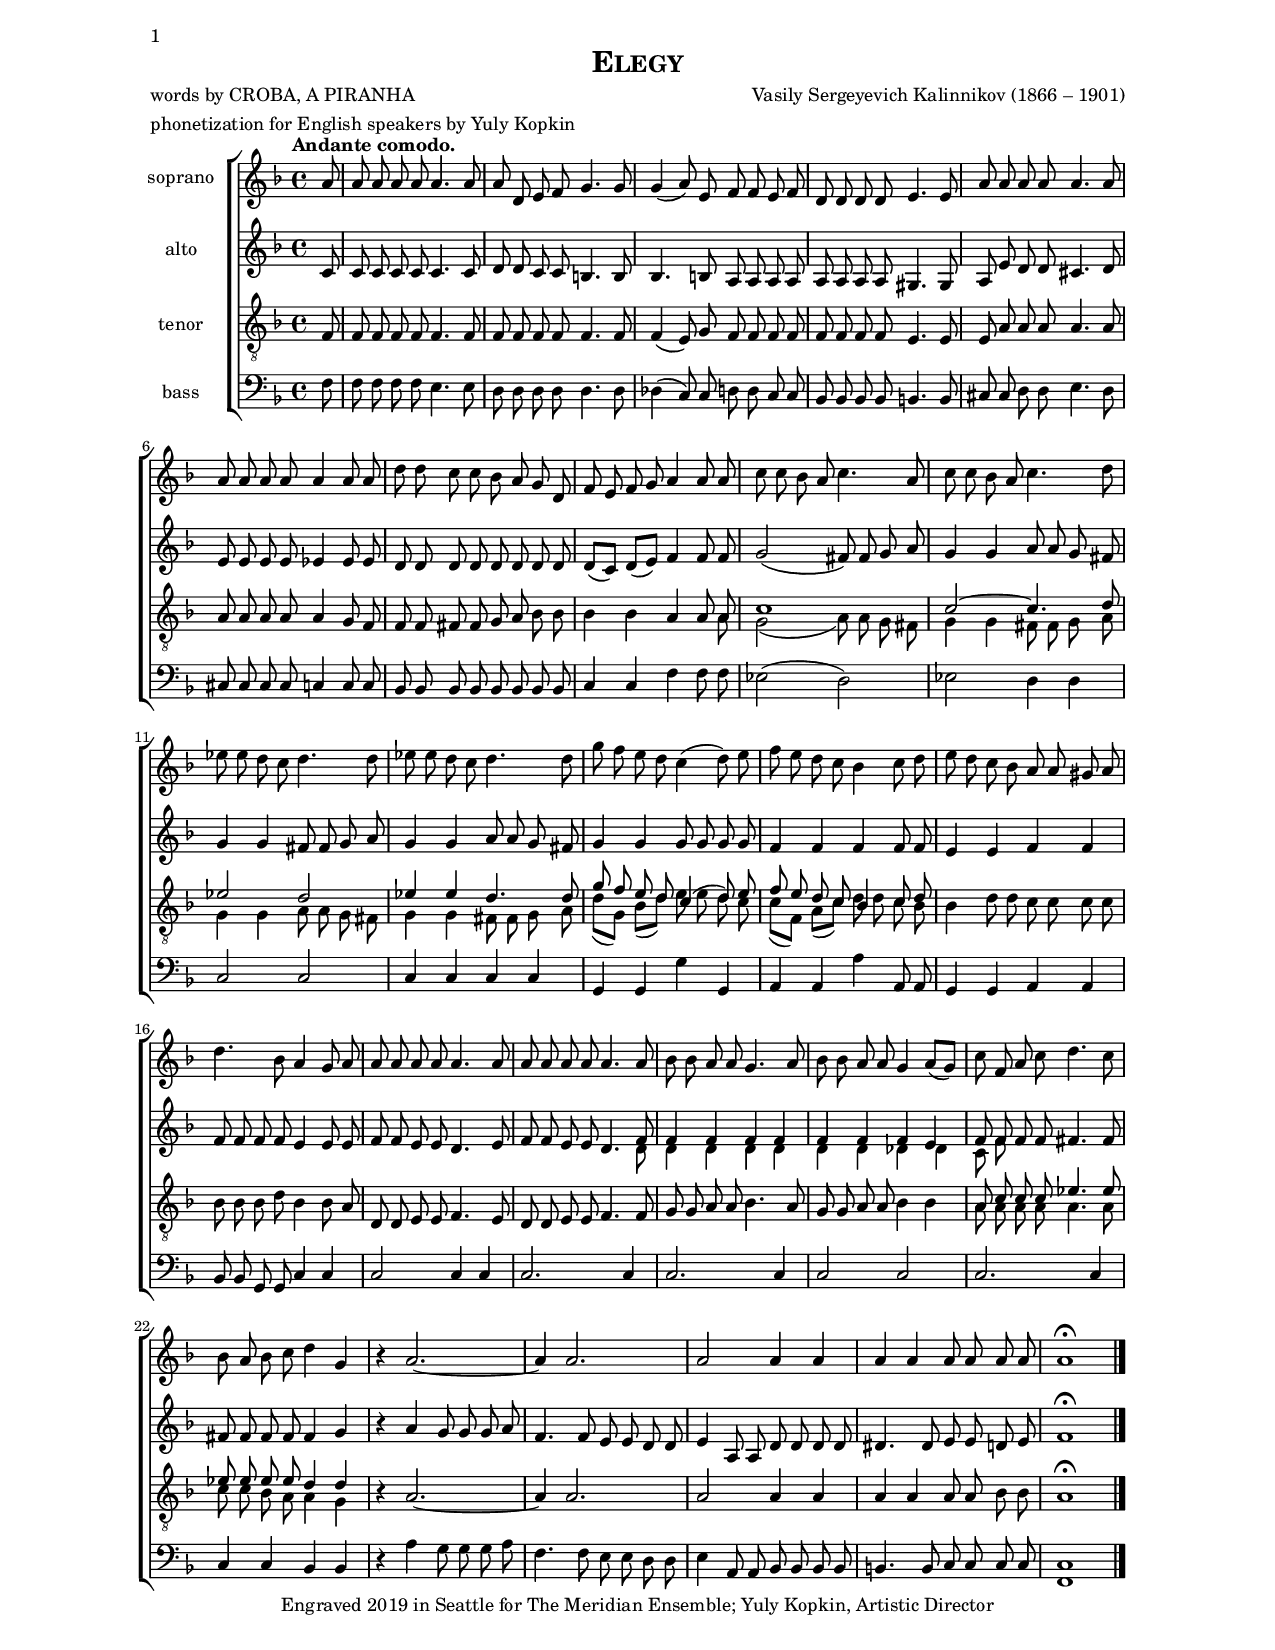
\version "2.18.2"
#(ly:set-option 'point-and-click #f)

\version "2.18.2"

wx =	%	7 syllables
\lyricmode{
vi -- gnes, vi -- gnes, vi -- gno -- let, 
}

wy =	%	2 syllables
\lyricmode{
Mar -- got,
}

wz =	%	2 syllables
\lyricmode{
bien -- tot.
}


wa = 	%	8 syllables
\lyricmode{
Mar -- got, la -- bou -- rez les vi -- gnes, 
}

wb = 	%	8 syllables
\lyricmode{
En re -- ve -- nant de Lor -- rai -- ne, 
}

wc =	%	8 syllables
\lyricmode{
Ren -- con -- trai trois ca -- pi -- tai -- nes,
}

wd = 	%	8 syllables
\lyricmode{
Ils m'ont ap -- pe  -- le vi -- lai -- ne,
}

we = 	%	8 syllables
\lyricmode{
Je ne suis pas si vi -- lai -- ne
}

wf =	%	8 syllables
\lyricmode{
Puis -- que le fils du roi m'ai -- me,
}

wg =	%	8 syllables
\lyricmode{
Il m'a don -- ne pour e -- tren -- ne,
}

wh =	%	8 syllables
\lyricmode{
Un bou -- quet de Mar -- jo -- lai -- ne,
}

wi =	%	8 syllables
\lyricmode{
S'il fleu -- rit, je ser -- ais rei -- ne,
}

wj =	%	8 syllables
\lyricmode{
S'il y meurt, je perds ma pei -- ne,
}

refrain = {\wa \wx \wa \wz}

wordsall = 
{
	%{music A%} \refrain
	%{music B%} \tag #'deleteone {\wb \wy} \wb \wy \tag #'deletetwo {\wc} \tag #'deletethree {\wx \wa \wz}

	%{music A%} \refrain
	%{music A%} \wd \wx \wd \wz
	%{music B%} \tag #'deleteone {\we \wy} \we \wy \tag #'deletetwo {\wf} \tag #'deletethree {\wx \wa \wz}

	%{music A%} \refrain
	%{music A%} \wg \wx \wg \wz
	%{music B%} \tag #'deleteone {\wh \wy} \wh \wy \tag #'deletetwo {\wi} \tag #'deletethree {\wx \wj \wz}

	%{music A%} \refrain
}


sopranowordsall = \removeWithTag #'deleteone \wordsall
altowordsall = \removeWithTag #'deleteone \wordsall
tenorwordsall = \removeWithTag #'deletetwo \wordsall
basswordsall = \removeWithTag #'deletethree {\removeWithTag #'deletetwo \wordsall}




breakMask = {
	\mark \markup{\box "1 (A)"}	%{music A%} \repeat unfold 14 { s1 } \bar "||" \break
	\mark \markup{\box "2 (B)"}	%{music B%} \repeat unfold 26 { s1 } \bar "||" \break

	\mark \markup{\box "3 (A)"}	%{music A%} \repeat unfold 14 { s1 } \bar "||" \break
	\mark \markup{\box "4 (A)"}	%{music A%} \repeat unfold 14 { s1 } \bar "||" \break
	\mark \markup{\box "5 (B)"}	%{music B%} \repeat unfold 26 { s1 } \bar "||" \break

	\mark \markup{\box "6 (A)"}	%{music A%} \repeat unfold 14 { s1 } \bar "||" \break
	\mark \markup{\box "7 (A)"}	%{music A%} \repeat unfold 14 { s1 } \bar "||" \break
	\mark \markup{\box "8 (B)"}	%{music B%} \repeat unfold 26 { s1 } \bar "||" \break

	\mark \markup{\box "9 (A)"}	%{music A%} \repeat unfold 14 { s1 } 
	\bar "|."
}






timeandkey = 
{
	\key f \major 
	\time 4/4 
}


sopranonotesall =  
    \relative c'' {
        \tempo "Andante comodo."
        \autoBeamOff
        \partial 8                 a8 
        | \barNumberCheck #01      a a a a a4. a8 
        | \barNumberCheck #02      a d, e f g4. g8
        | \barNumberCheck #03      g4( a8) e f f e f
        | \barNumberCheck #04      d d d d e4. e8 
        | \barNumberCheck #05      a8 a8 a8 a8 a4. a8
        | \barNumberCheck #06      a a a a a4 a8 a 
        | \barNumberCheck #07      d d c c bes a g d 
        | \barNumberCheck #08      f e f g a4 a8 a8
        | \barNumberCheck #09      c8 c bes a c4. a8
        | \barNumberCheck #10      c c bes a c4. d8
        | \barNumberCheck #11      ees ees d c d4. d8 
        | \barNumberCheck #12      ees ees d c d4. d8 
        | \barNumberCheck #13      g f e d c4( d8) e
        | \barNumberCheck #14      f e d c bes4 c8 d
        | \barNumberCheck #15      e d c bes a a gis a
        | \barNumberCheck #16      d4. bes8 a4 g8 a
        | \barNumberCheck #17      a a a a a4. a8
        | \barNumberCheck #18      a a a a a4. a8
        | \barNumberCheck #19      bes bes a a g4. a8
        | \barNumberCheck #20      bes bes a a g4 a8[( g)]
        | \barNumberCheck #21      c f, a c d4. c8
        | \barNumberCheck #22      bes a bes c d4 g,4
        | \barNumberCheck #23      r4 a2.~
        | \barNumberCheck #24      a4 a2. 
        | \barNumberCheck #25      a2 a4 a
        | \barNumberCheck #26      a a a8 a a a
        | \barNumberCheck #27      a1 \fermata
        \bar "|."
    }



altonotesall = 
    \relative c' {
        \tempo "Andante comodo."
        \autoBeamOff
        \partial 8                 c8
        | \barNumberCheck #01      c c c c c4. c8
        | \barNumberCheck #02      d d c c b4. b8
        | \barNumberCheck #03      bes4. b8 a a a a
        | \barNumberCheck #04      a a a a gis4. gis8
        | \barNumberCheck #05      a e' d d cis4. d8
        | \barNumberCheck #06      e e e e ees4 ees8 ees
        | \barNumberCheck #07      d d d d d d d d
        | \barNumberCheck #08      d[( c]) d[( e]) f4 f8 f
        | \barNumberCheck #09      g2( fis8) fis g a
        | \barNumberCheck #10      g4 g a8 a g fis
        | \barNumberCheck #11      g4 g fis8 fis g a
        | \barNumberCheck #12      g4 g a8 a g fis
        | \barNumberCheck #13      g4 g g8 g g g
        | \barNumberCheck #14      f4 f f f8 f
        | \barNumberCheck #15      e4 e f f
        | \barNumberCheck #16      f8 f f f e4 e8 e8
        | \barNumberCheck #17      f8 f e e d4. e8
        | \barNumberCheck #18      f8 f e e d4. << f8 \\ d >>
        | \barNumberCheck #19      << f4 \\ d >> << f \\ d >> << f \\ d >> << f \\ d >>
        | \barNumberCheck #20      << f \\ d >> << f \\ d >> << f \\ des >> << e \\ des >>
        | \barNumberCheck #21      << f8 \\ c >> << f \\ f>> f f fis4. fis8
        | \barNumberCheck #22      fis fis fis fis fis4 g
        | \barNumberCheck #23      r4 a4 g8 g g a
        | \barNumberCheck #24      f4. f8 e e d d 
        | \barNumberCheck #25      e4 a,8 a d d d d
        | \barNumberCheck #26      dis4. dis8 e e d e
        | \barNumberCheck #27      f1 \fermata
        \bar "|."
    }





tenornotesall = 
    \relative c {
        \tempo "Andante comodo."
        \autoBeamOff
        \partial 8                 f8
        | \barNumberCheck #01      f f f f f4. f8
        | \barNumberCheck #02      f f f f f4. f8
        | \barNumberCheck #03      f4( e8) g f f f f 
        | \barNumberCheck #04      f f f f e4. e8
        | \barNumberCheck #05      e a a a a4. a8
        | \barNumberCheck #06      a a a a a4 g8 f
        | \barNumberCheck #07      f f fis fis g a bes bes
        | \barNumberCheck #08      bes4 bes a4 a8 << a \\ a >>
        | \barNumberCheck #09      << c1 \\ {\autoBeamOff g2( a8) a g fis} >>
        | \barNumberCheck #10      << {c'2~ c4. d8} \\ {\autoBeamOff g,4 g fis8 fis g a} >>
        | \barNumberCheck #11      << {ees'2 d} \\ {\autoBeamOff g,4 g a8 a g fis} >>
        <<
            { \autoBeamOff
                | \barNumberCheck #12      ees'4 ees d4. d8
                | \barNumberCheck #13      g8 f e d c4( d8) e
                | \barNumberCheck #14      f e d c bes4 c8 d
            } \\
            { \autoBeamOff
                | \barNumberCheck #12      g,4 g fis8 fis g a
                | \barNumberCheck #13      d[( g,]) bes[( d]) e e d c
                | \barNumberCheck #14      c[( f,]) a[( c]) d d c bes
            }
        >>
        | \barNumberCheck #15      bes4 d8 d c c c c 
        | \barNumberCheck #16      bes bes bes d bes4 bes8 a
        | \barNumberCheck #17      d, d e e f4. e8
        | \barNumberCheck #18      d d e e f4. f8
        | \barNumberCheck #19      g g a a bes4. a8
        | \barNumberCheck #20      g g a a bes4 bes
        <<
            { \autoBeamOff
                | \barNumberCheck #21      a8 c c c ees4. ees8
                | \barNumberCheck #22      ees ees ees ees d4 d
            } \\
            { \autoBeamOff
                | \barNumberCheck #21      a8 a a a a4. a8
                | \barNumberCheck #22      c c bes a a4 g4
            }
        >>    
        | \barNumberCheck #23      r4 a2.~ 
        | \barNumberCheck #24      a4 a2.
        | \barNumberCheck #25      a2 a4 a
        | \barNumberCheck #26      a a a8 a bes bes 
        | \barNumberCheck #27      a1 \fermata
        \bar "|."
    }

bassnotesall = 
    \relative c {
        \tempo "Andante comodo."
        \autoBeamOff
        \partial 8                 f8
        | \barNumberCheck #01      f f f f e4. e8
        | \barNumberCheck #02      d d d d d4. d8
        | \barNumberCheck #03      des4( c8) c d d c c
        | \barNumberCheck #04      bes bes bes bes b4. b8
        | \barNumberCheck #05      cis cis d d e4. d8
        | \barNumberCheck #06      cis cis cis cis c4 c8 c
        | \barNumberCheck #07      bes bes bes bes bes bes bes bes
        | \barNumberCheck #08      c4 c f f8 f
        | \barNumberCheck #09      ees2( d)
        | \barNumberCheck #10      ees d4 d
        | \barNumberCheck #11      c2 c
        | \barNumberCheck #12      c4 c c c 
        | \barNumberCheck #13      g g g' g,
        | \barNumberCheck #14      a a a' a,8 a
        | \barNumberCheck #15      g4 g a a
        | \barNumberCheck #16      bes8 bes g g c4 c
        | \barNumberCheck #17      c2 c4 c
        | \barNumberCheck #18      c2. c4
        | \barNumberCheck #19      c2. c4
        | \barNumberCheck #20      c2 c
        | \barNumberCheck #21      c2. c4
        | \barNumberCheck #22      c c bes bes
        | \barNumberCheck #23      r4 a' g8 g g a
        | \barNumberCheck #24      f4. f8 e e d d 
        | \barNumberCheck #25      e4 a,8 a bes bes bes bes 
        | \barNumberCheck #26      b4. b8 c c c c 
        | \barNumberCheck #27      << c1 \\ f,>> 
        \bar "|."
    }




 
#(set-global-staff-size 16)


\paper
{
	% line-width = 6.5\in
    left-margin = 1\in
    right-margin = 1\in
	
	print-first-page-number = ##t
	#(set-paper-size "letter")
	% ragged-bottom = ##t
	print-all-headers = ##t
	% system-count = #4

	oddHeaderMarkupOld = #oddHeaderMarkup
 	oddHeaderMarkup = #evenHeaderMarkup
	evenHeaderMarkup = #oddHeaderMarkupOld
	scoreTitleMarkup = #bookTitleMarkup 
}


scorecontents = 
{
	\new ChoirStaff
	<<

		\new Staff = soprano
		<<
			\set Staff.instrumentName = "soprano"
			\set Staff.midiInstrument = #"voice oohs"
      			\set Staff.midiMinimumVolume = #0.7
      			\set Staff.midiMaximumVolume = #0.7
			\new Voice = soprano
			<<
				\clef treble
				\timeandkey
				\sopranonotesall
			>>
			%\new Voice = hiddenlayoutvoice	\breakMask
		>>
		%\new Lyrics \lyricsto "soprano" \sopranowordsall

		
		\new Staff = alto
		<<
			\set Staff.instrumentName = "alto"
			\set Staff.midiInstrument = #"voice oohs"
      			\set Staff.midiMinimumVolume = #0.7
      			\set Staff.midiMaximumVolume = #0.7
			\new Voice = alto
			<<
				\clef treble
				\timeandkey
				\altonotesall
			>>
			%\new Voice = hiddenlayoutvoice \breakMask
		>>
		%\new Lyrics \lyricsto "alto" \altowordsall
		

		\new Staff = tenor
		<<
			\set Staff.instrumentName = "tenor"
			\set Staff.midiInstrument = #"voice oohs"
      			\set Staff.midiMinimumVolume = #0.7
      			\set Staff.midiMaximumVolume = #0.7
			\new Voice = tenor
			<<
				\clef "treble_8"
				\timeandkey
				\tenornotesall
			>>
			%\new Voice = hiddenlayoutvoice \breakMask
		>>
		%\new Lyrics \lyricsto "tenor" \tenorwordsall



		\new Staff = bass
		<<
			\set Staff.instrumentName = "bass"
			\set Staff.midiInstrument = #"voice oohs"
      			\set Staff.midiMinimumVolume = #0.7
      			\set Staff.midiMaximumVolume = #0.7
			\new Voice = bass
			<<
				\clef bass
				\timeandkey
				\bassnotesall
			>>
			%\new Voice = hiddenlayoutvoice \breakMask
		>>
		%\new Lyrics \lyricsto "bass" \basswordsall
	>>
}


\book
{
\header
{
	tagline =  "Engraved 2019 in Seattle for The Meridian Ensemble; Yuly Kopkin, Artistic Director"
}

% \markup{Note:}
% \markup{\wordwrap{
% This piece consists of an "A" part (14 measures long) and a "B" part (26 measures long), which are 
% repeated several times with varying lyrics.  The playing order is ABAABAABA.  In order to relieve the 
% player from the burden of keeping track of this pattern while playing, I have unfolded the repeats into 
% one long score that can be played straight through.}}


% \markup{ }

% \markup{Translation:}
% \markup{\wordwrap{
% Margot, labor at the vine soon.
% As I passed through the Lorraine, 
% I chanced upon three capitaines,
% and they called me country-bred.
% But I'm not that country-bred.
% Since the King's son loves me dear,
% he brought a present to me: 
% a big spray of marjoram.
% If it blooms I will be Queen.
% Should it die, I've lost my time.
% }}







\score
{

	\transpose c c \scorecontents



	\layout 
	{
		%indent = 1\in

		\context
		{
			\Staff
			%\remove Instrument_name_engraver
		}
	}
	
    \header
    {
        title = \markup{ \caps {Elegy} } 
        composer = "Vasily Sergeyevich Kalinnikov (1866 – 1901)"
        poet = \markup {
          \column {
            \line {
              "words by CROBA, A PIRANHA"
            }
            \line {
                phonetization for English speakers by Yuly Kopkin
            }
          }
       }
        % arranger = "typeset by Neil Jackson"
        % breakbefore = ##f
    }
%	\midi
%	{
%		\context 
%		{
% 	 		\Score
%  			tempoWholesPerMinute = #(ly:make-moment 210 2)	
%		}
%	}

}	
	
}